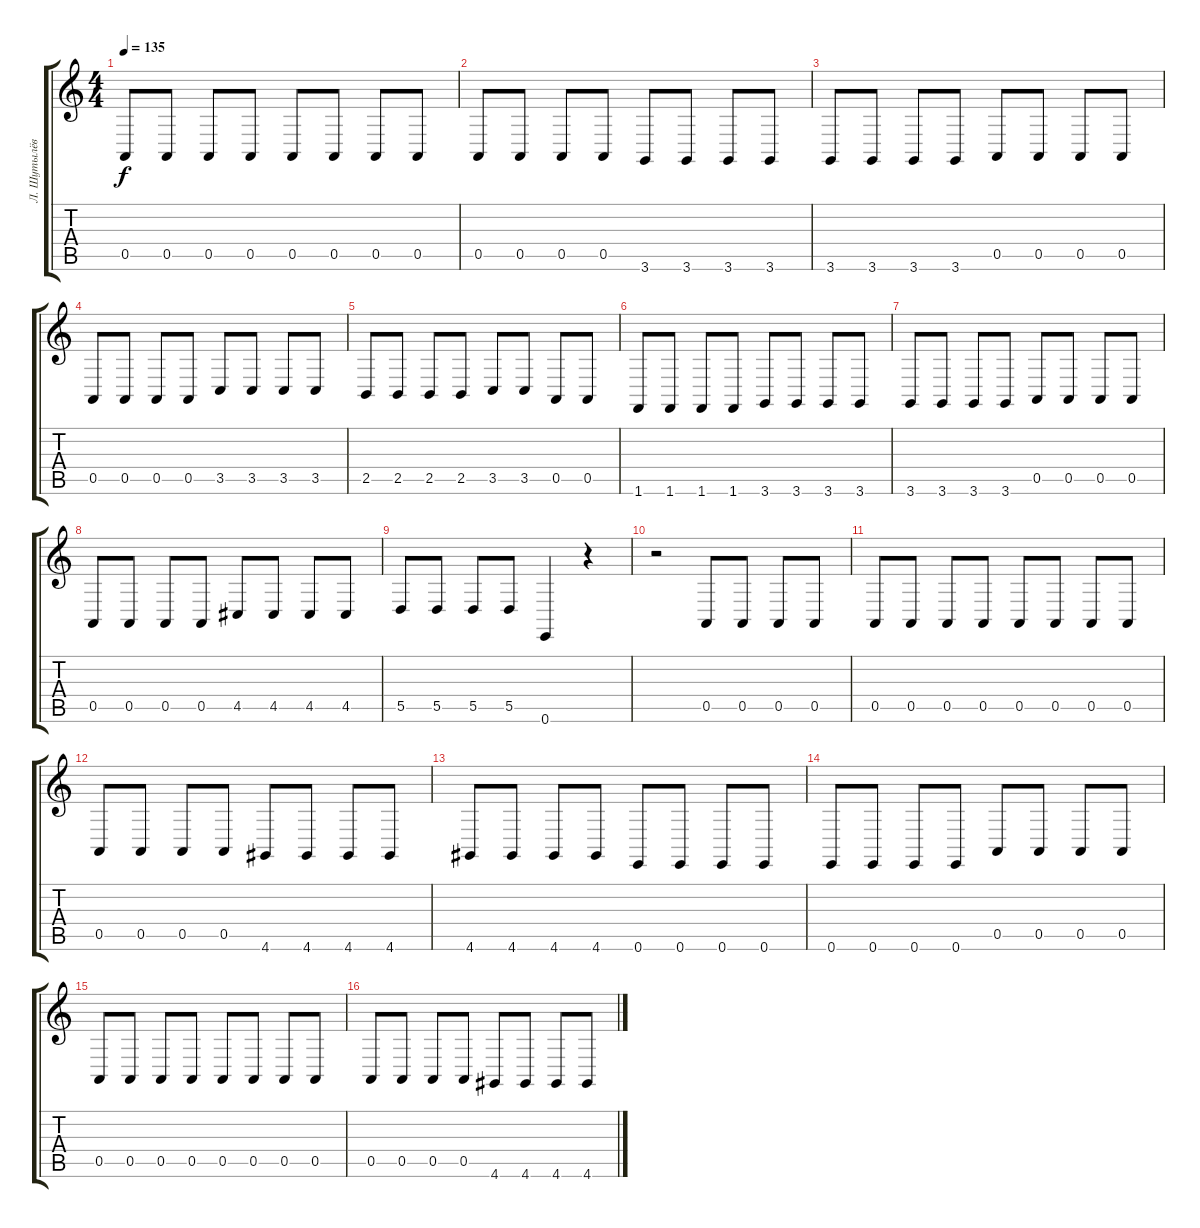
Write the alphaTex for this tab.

\track ("Л. Шутылёв" "Л. Шутылёв") {instrument brightacousticpiano}
\staff {score tabs}
\tuning (E4 B3 G3 D3 A2 E2) {hide}
\ts (4 4)
\tempo 135
\clef g2
\ks c
0.5.8{dy f} 0.5.8 0.5.8 0.5.8 0.5.8 0.5.8 0.5.8 0.5.8 |
0.5.8 0.5.8 0.5.8 0.5.8 3.6.8 3.6.8 3.6.8 3.6.8 |
3.6.8 3.6.8 3.6.8 3.6.8 0.5.8 0.5.8 0.5.8 0.5.8 |
0.5.8 0.5.8 0.5.8 0.5.8 3.5.8 3.5.8 3.5.8 3.5.8 |
2.5.8 2.5.8 2.5.8 2.5.8 3.5.8 3.5.8 0.5.8 0.5.8 |
1.6.8 1.6.8 1.6.8 1.6.8 3.6.8 3.6.8 3.6.8 3.6.8 |
3.6.8 3.6.8 3.6.8 3.6.8 0.5.8 0.5.8 0.5.8 0.5.8 |
0.5.8 0.5.8 0.5.8 0.5.8 4.5.8 4.5.8 4.5.8 4.5.8 |
5.5.8 5.5.8 5.5.8 5.5.8 0.6.4 r.4 |
r.2 0.5.8 0.5.8 0.5.8 0.5.8 |
0.5.8 0.5.8 0.5.8 0.5.8 0.5.8 0.5.8 0.5.8 0.5.8 |
0.5.8 0.5.8 0.5.8 0.5.8 4.6.8 4.6.8 4.6.8 4.6.8 |
4.6.8 4.6.8 4.6.8 4.6.8 0.6.8 0.6.8 0.6.8 0.6.8 |
0.6.8 0.6.8 0.6.8 0.6.8 0.5.8 0.5.8 0.5.8 0.5.8 |
0.5.8 0.5.8 0.5.8 0.5.8 0.5.8 0.5.8 0.5.8 0.5.8 |
0.5.8 0.5.8 0.5.8 0.5.8 4.6.8 4.6.8 4.6.8 4.6.8
